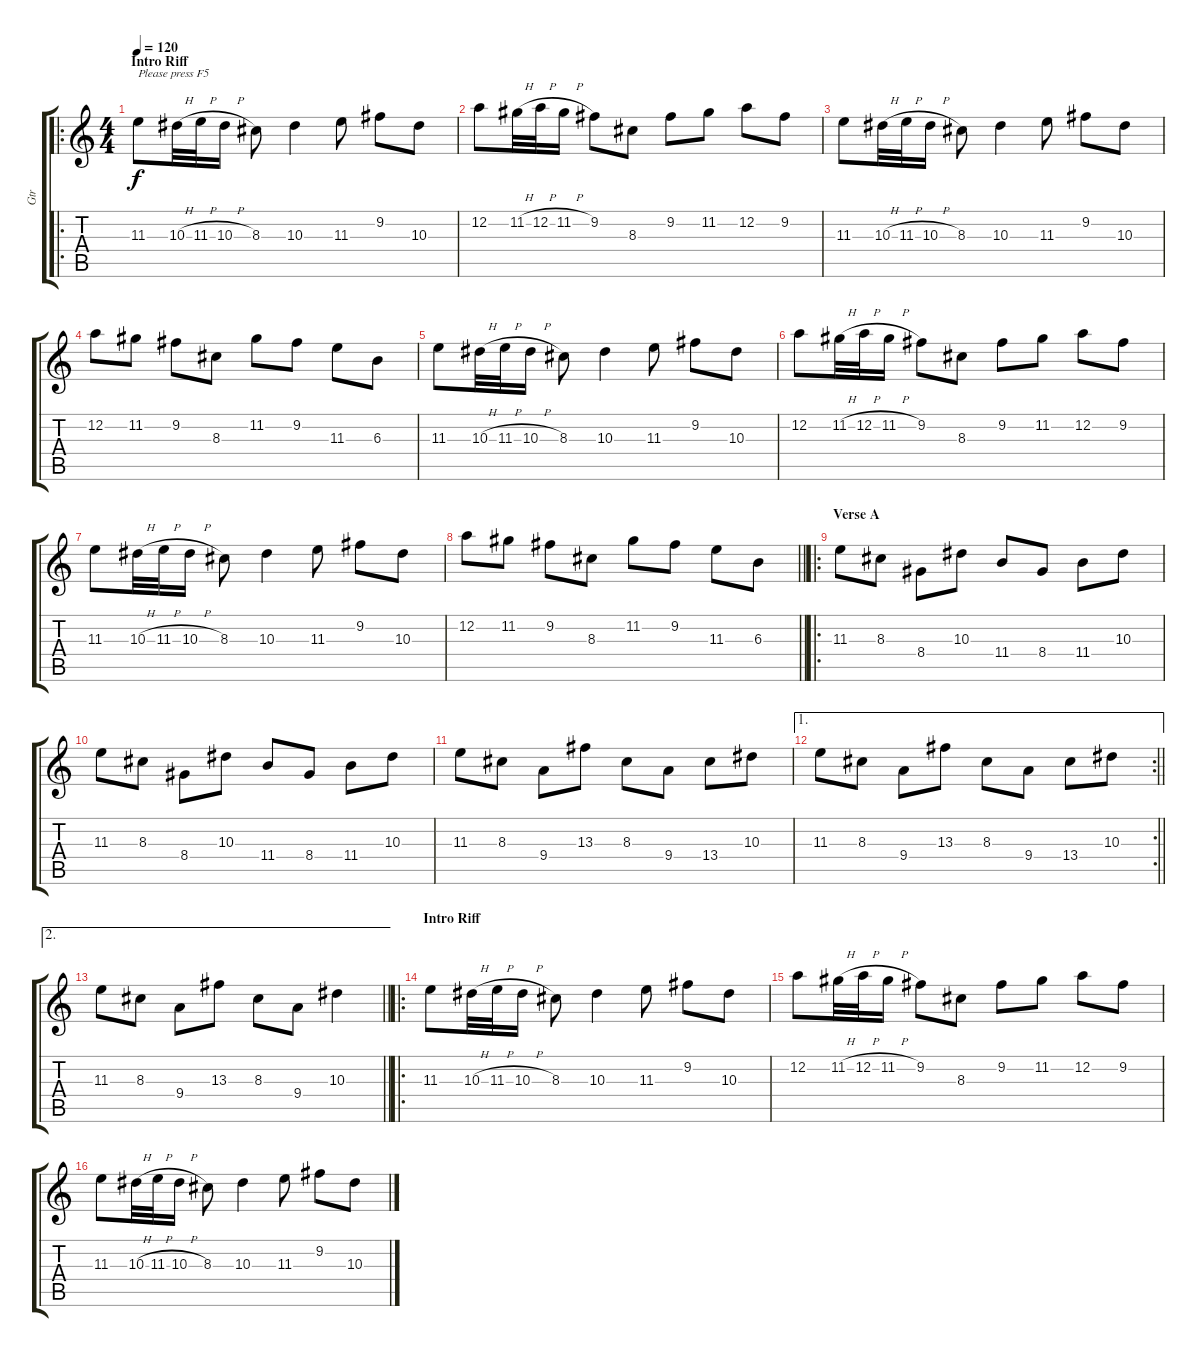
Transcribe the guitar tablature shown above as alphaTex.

\track ("Gtr" "Gtr") {instrument distortionguitar}
\staff {score tabs}
\tuning (D4 A3 F3 C3 G2 D2) {hide}
\ro
\ts (4 4)
\section ("" "Intro Riff")
\tempo 120
\clef g2
\ks c
11.3.8{txt "Please press F5" dy f instrument distortionguitar} 10.3{h}.32 11.3{h}.32 10.3{h}.16 8.3.8 10.3.4 11.3.8 9.2.8 10.3.8 |
12.2.8 11.2{h}.32 12.2{h}.32 11.2{h}.16 9.2.8 8.3.8 9.2.8 11.2.8 12.2.8 9.2.8 |
11.3.8 10.3{h}.32 11.3{h}.32 10.3{h}.16 8.3.8 10.3.4 11.3.8 9.2.8 10.3.8 |
12.2.8 11.2.8 9.2.8 8.3.8 11.2.8 9.2.8 11.3.8 6.3.8 |
11.3.8 10.3{h}.32 11.3{h}.32 10.3{h}.16 8.3.8 10.3.4 11.3.8 9.2.8 10.3.8 |
12.2.8 11.2{h}.32 12.2{h}.32 11.2{h}.16 9.2.8 8.3.8 9.2.8 11.2.8 12.2.8 9.2.8 |
11.3.8 10.3{h}.32 11.3{h}.32 10.3{h}.16 8.3.8 10.3.4 11.3.8 9.2.8 10.3.8 |
\barLineRight lightlight
12.2.8 11.2.8 9.2.8 8.3.8 11.2.8 9.2.8 11.3.8 6.3.8 |
\ro
\section ("" "Verse A")
11.3.8 8.3.8 8.4.8 10.3.8 11.4.8 8.4.8 11.4.8 10.3.8 |
11.3.8 8.3.8 8.4.8 10.3.8 11.4.8 8.4.8 11.4.8 10.3.8 |
11.3.8 8.3.8 9.4.8 13.3.8 8.3.8 9.4.8 13.4.8 10.3.8 |
\ae 1
\rc 2
\barLineRight lightlight
11.3.8 8.3.8 9.4.8 13.3.8 8.3.8 9.4.8 13.4.8 10.3.8 |
\ae 2
\barLineRight lightlight
11.3.8 8.3.8 9.4.8 13.3.8 8.3.8 9.4.8 10.3.4 |
\ro
\section ("" "Intro Riff")
11.3.8 10.3{h}.32 11.3{h}.32 10.3{h}.16 8.3.8 10.3.4 11.3.8 9.2.8 10.3.8 |
12.2.8 11.2{h}.32 12.2{h}.32 11.2{h}.16 9.2.8 8.3.8 9.2.8 11.2.8 12.2.8 9.2.8 |
11.3.8 10.3{h}.32 11.3{h}.32 10.3{h}.16 8.3.8 10.3.4 11.3.8 9.2.8 10.3.8
